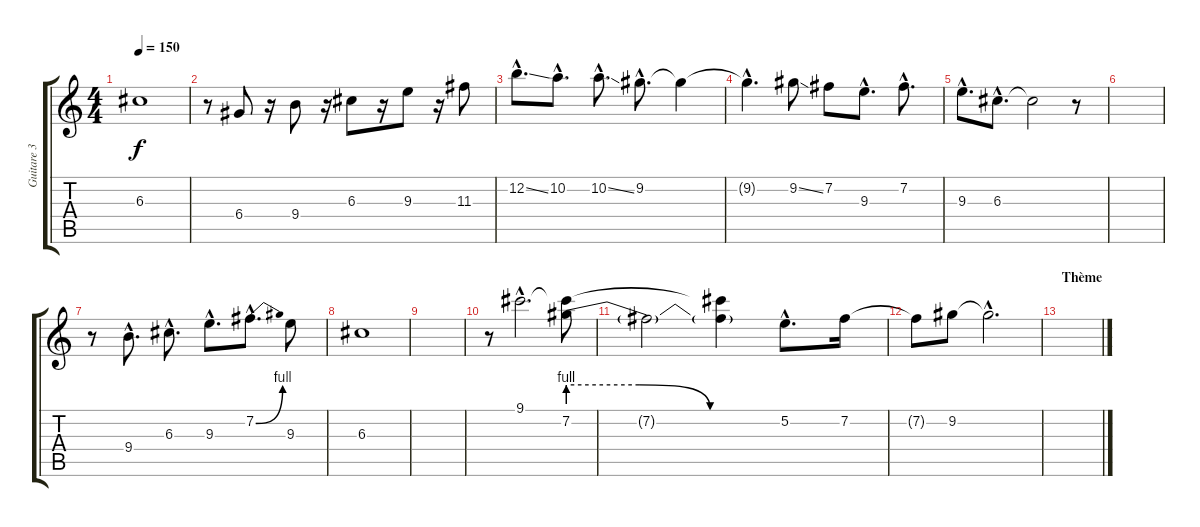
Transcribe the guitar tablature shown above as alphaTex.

\track ("Guitare 3" "Guitare 3") {instrument overdrivenguitar}
\staff {score tabs}
\tuning (E4 B3 G3 D3 A2 E2) {hide}
\ts (4 4)
\tempo 150
\clef g2
\ks c
6.3.1{dy f} |
r.8 6.4.8 r.16 9.4.8 r.16 6.3.8 r.16 9.3.8 r.16 11.3.8 |
12.2{ss hac}.8{d} 10.2{hac}.8{d} 10.2{ss hac}.8{d} 9.2{hac}.8{d} 9.2{t}.4 |
9.2{hac t}.4{d} 9.2{ss}.8 7.2.8 9.3{hac}.8{d} 7.2{hac}.8{d} |
9.3{hac}.8{d} 6.3{hac}.8{d} 6.3{t}.2 r.8 |
|
r.8 9.4{hac}.8{d} 6.3{hac}.8{d} 9.3{hac}.8{d} 7.2{be (bend 0 0 60 4) hac}.8{d} 9.3.8 |
6.3.1 |
|
r.8 9.1{hac}.2{d} (9.1{t} 7.2{be (custom 0 4 20 4 40 0 60 0)}).8 |
7.2{t}.2 (9.1{t} 7.2{t}).4 5.2{hac}.8{d} 7.2.16 |
7.2{t}.8 9.2.8 9.2{hac t}.2{d} |
\section ("" "Thème")
